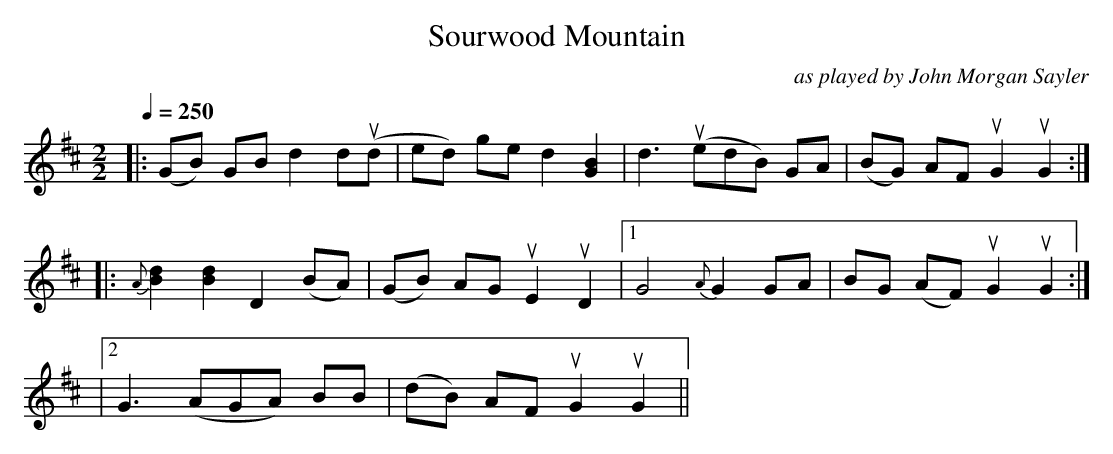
X:1
T:Sourwood Mountain
C:as played by John Morgan Sayler
M:2/2
L:1/8
Q:1/4=250
K:G Lydian
|: (GB) GB d2 d(ud       | ed) ge d2 [B2G2]| d3 u(edB) GA | (BG) AF uG2 uG2 :|
|: {A}[B2d2][B2d2]D2(BA) | (GB) AG uE2uD2  |1 G4 {A}G2 GA | BG (AF) uG2 uG2 :|
                                           |2 G3 (AGA) BB | (dB) AF uG2 uG2 ||
